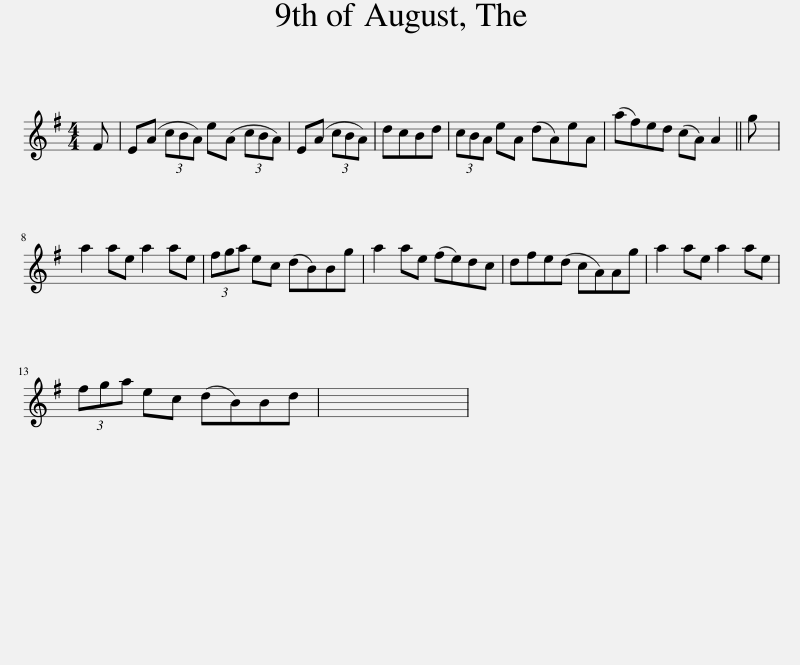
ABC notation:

X:1
L:1/8
M:4/4
I:linebreak $
K:G
V:1 treble
V:1
 F | E(A (3cBA) e(A (3cBA) | E(A (3cBA) | dcBd | (3cBA eA (dA)eA | %5
 (af)ed (cA) A2 || g |$ a2 ae a2 ae | (3fga ec (dB)Bg | a2 ae (fe)dc | %10
 dfe(d cA)Ag | a2 ae a2 ae |$ (3fga ec (dB)Bd | x8 | %14
